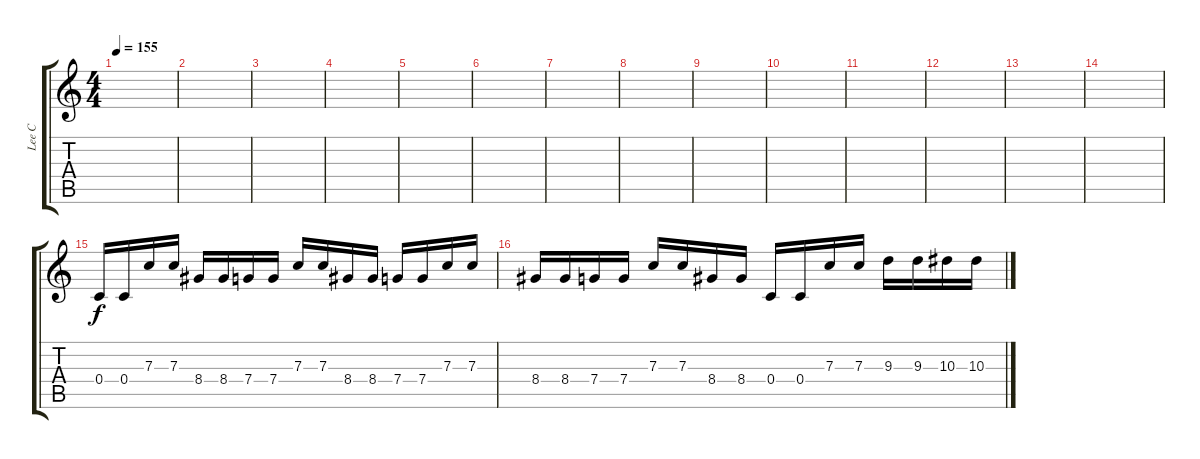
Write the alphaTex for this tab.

\track ("Lee C" "Lee C") {instrument distortionguitar}
\staff {score tabs}
\tuning (D4 A3 F3 C3 G2 C2) {hide}
\ts (4 4)
\tempo 155
\clef g2
\ks c
|
|
|
|
|
|
|
|
|
|
|
|
|
|
0.4.16 0.4.16 7.3.16 7.3.16 8.4.16 8.4.16 7.4.16 7.4.16 7.3.16 7.3.16 8.4.16 8.4.16 7.4.16 7.4.16 7.3.16 7.3.16 |
8.4.16 8.4.16 7.4.16 7.4.16 7.3.16 7.3.16 8.4.16 8.4.16 0.4.16 0.4.16 7.3.16 7.3.16 9.3.16 9.3.16 10.3.16 10.3.16
